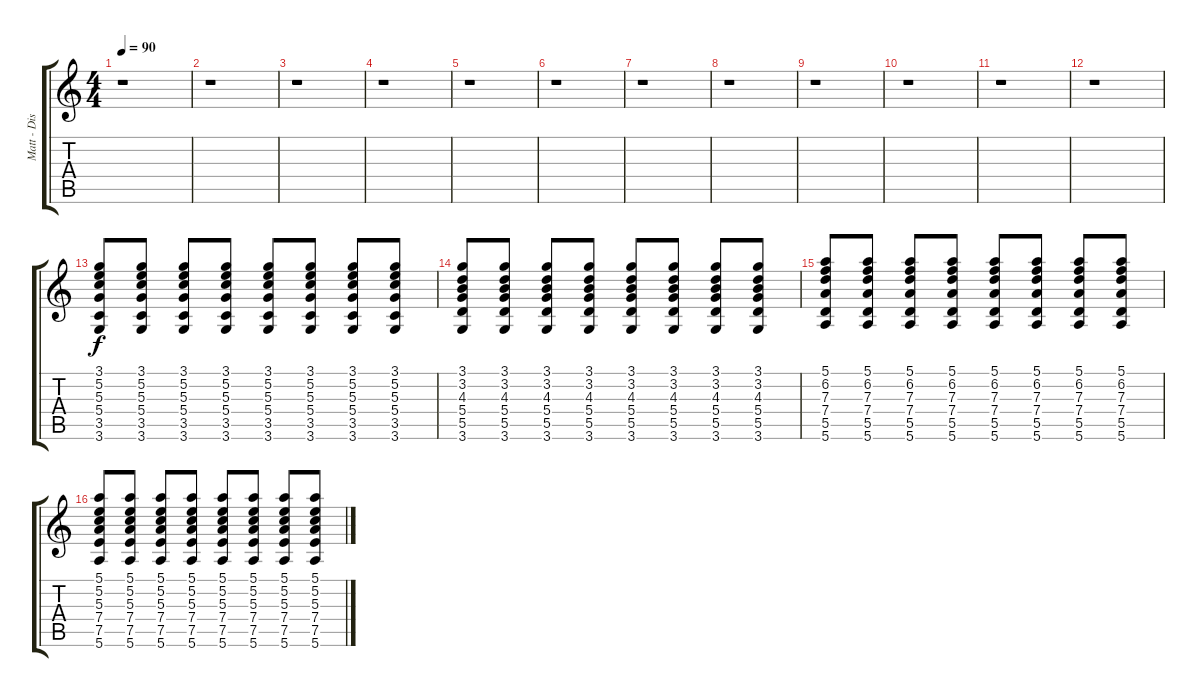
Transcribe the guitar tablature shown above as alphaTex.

\track ("Matt - Distortion" "Matt - Dis") {instrument distortionguitar}
\staff {score tabs}
\tuning (E4 B3 G3 D3 A2 E2) {hide}
\ts (4 4)
\tempo 90
\clef g2
\ks c
r.1{dy f} |
r.1 |
r.1 |
r.1 |
r.1 |
r.1 |
r.1 |
r.1 |
r.1 |
r.1 |
r.1 |
r.1 |
(3.1 5.2 5.3 5.4 3.5 3.6).8 (3.1 5.2 5.3 5.4 3.5 3.6).8 (3.1 5.2 5.3 5.4 3.5 3.6).8 (3.1 5.2 5.3 5.4 3.5 3.6).8 (3.1 5.2 5.3 5.4 3.5 3.6).8 (3.1 5.2 5.3 5.4 3.5 3.6).8 (3.1 5.2 5.3 5.4 3.5 3.6).8 (3.1 5.2 5.3 5.4 3.5 3.6).8 |
(3.1 3.2 4.3 5.4 5.5 3.6).8 (3.1 3.2 4.3 5.4 5.5 3.6).8 (3.1 3.2 4.3 5.4 5.5 3.6).8 (3.1 3.2 4.3 5.4 5.5 3.6).8 (3.1 3.2 4.3 5.4 5.5 3.6).8 (3.1 3.2 4.3 5.4 5.5 3.6).8 (3.1 3.2 4.3 5.4 5.5 3.6).8 (3.1 3.2 4.3 5.4 5.5 3.6).8 |
(5.1 6.2 7.3 7.4 5.5 5.6).8 (5.1 6.2 7.3 7.4 5.5 5.6).8 (5.1 6.2 7.3 7.4 5.5 5.6).8 (5.1 6.2 7.3 7.4 5.5 5.6).8 (5.1 6.2 7.3 7.4 5.5 5.6).8 (5.1 6.2 7.3 7.4 5.5 5.6).8 (5.1 6.2 7.3 7.4 5.5 5.6).8 (5.1 6.2 7.3 7.4 5.5 5.6).8 |
(5.1 5.2 5.3 7.4 7.5 5.6).8 (5.1 5.2 5.3 7.4 7.5 5.6).8 (5.1 5.2 5.3 7.4 7.5 5.6).8 (5.1 5.2 5.3 7.4 7.5 5.6).8 (5.1 5.2 5.3 7.4 7.5 5.6).8 (5.1 5.2 5.3 7.4 7.5 5.6).8 (5.1 5.2 5.3 7.4 7.5 5.6).8 (5.1 5.2 5.3 7.4 7.5 5.6).8
